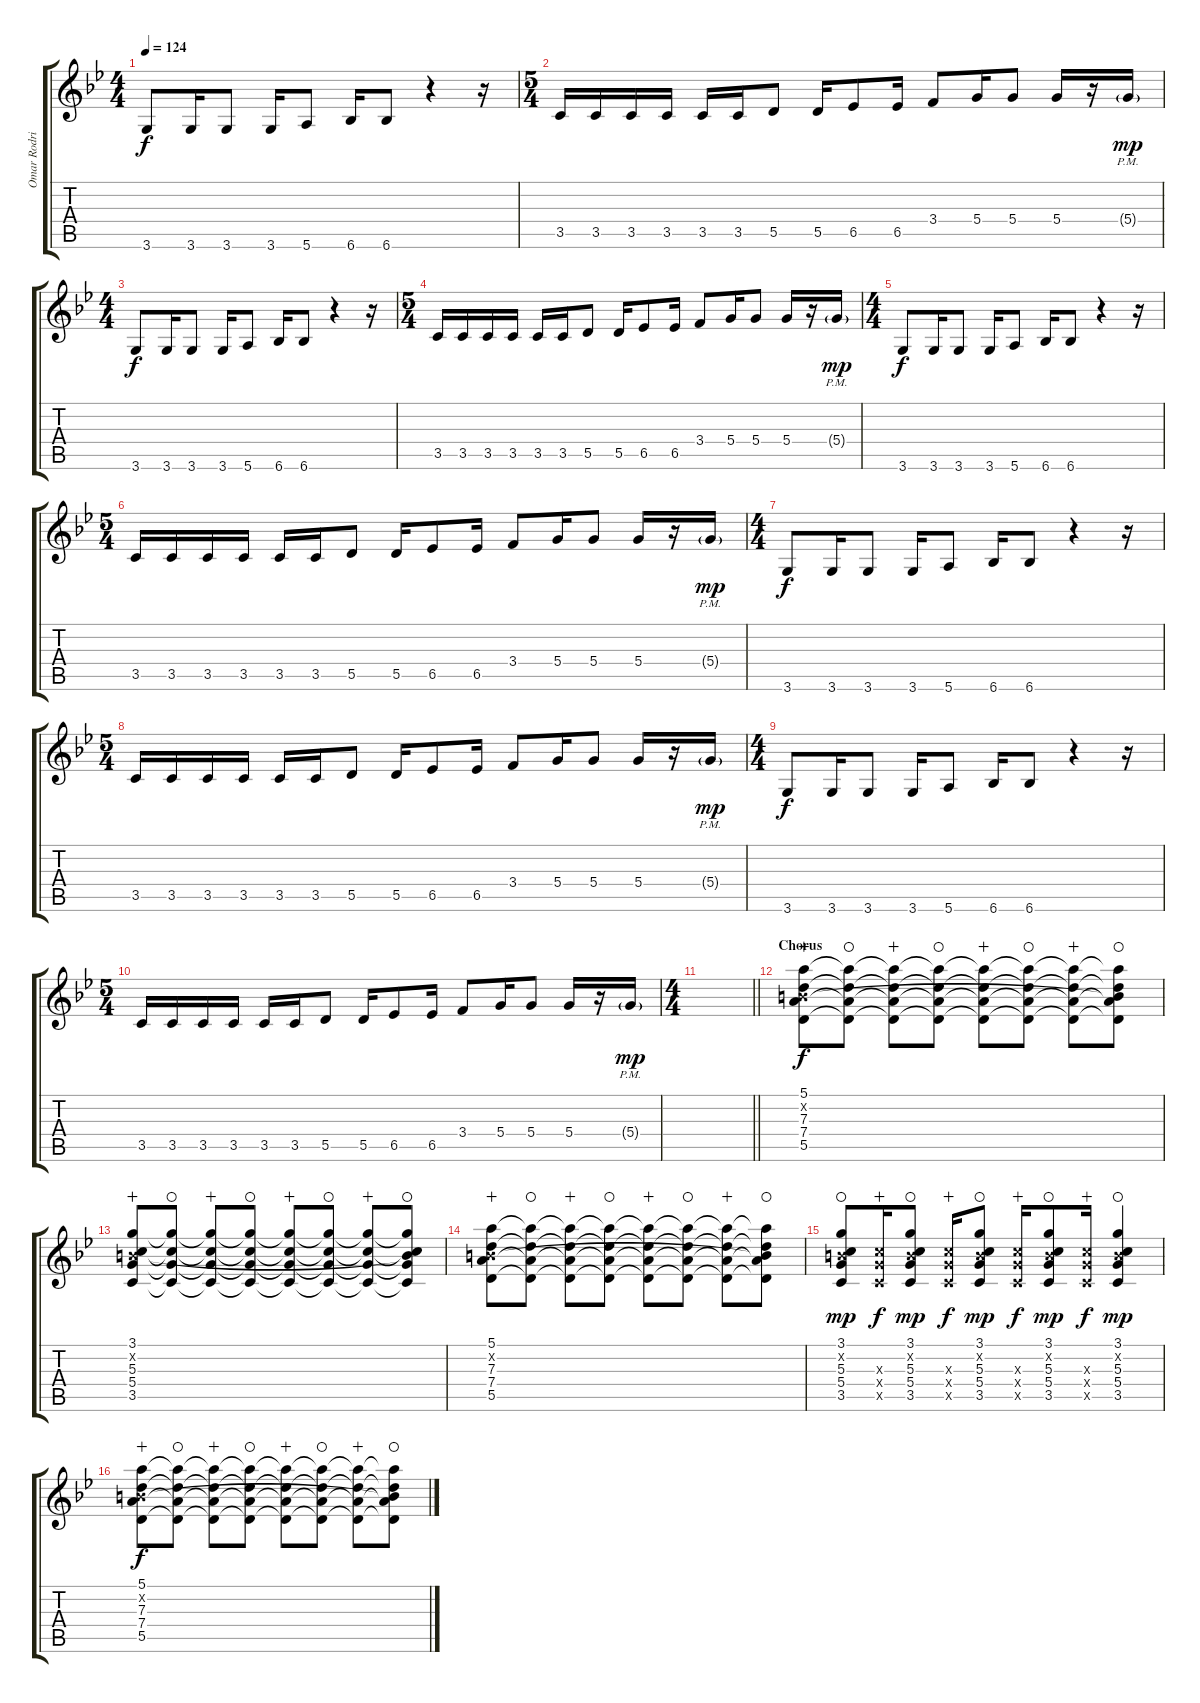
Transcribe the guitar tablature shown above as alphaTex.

\track ("Omar Rodriguez-Lopez" "Omar Rodri") {instrument overdrivenguitar}
\staff {score tabs}
\tuning (E4 B3 G3 D3 A2 E2) {hide}
\ts (4 4)
\tempo 124
\clef g2
\ks gminor
3.6.8{dy f} 3.6.16 3.6.8 3.6.16 5.6.8 6.6.16 6.6.8 r.4 r.16 |
\ts (5 4)
3.5.16 3.5.16 3.5.16 3.5.16 3.5.16 3.5.16 5.5.8 5.5.16 6.5.8 6.5.16 3.4.8 5.4.16 5.4.8 5.4.16 r.16 5.4{g pm}.16{dy mp} |
\ts (4 4)
3.6.8{dy f} 3.6.16 3.6.8 3.6.16 5.6.8 6.6.16 6.6.8 r.4 r.16 |
\ts (5 4)
3.5.16 3.5.16 3.5.16 3.5.16 3.5.16 3.5.16 5.5.8 5.5.16 6.5.8 6.5.16 3.4.8 5.4.16 5.4.8 5.4.16 r.16 5.4{g pm}.16{dy mp} |
\ts (4 4)
3.6.8{dy f} 3.6.16 3.6.8 3.6.16 5.6.8 6.6.16 6.6.8 r.4 r.16 |
\ts (5 4)
3.5.16 3.5.16 3.5.16 3.5.16 3.5.16 3.5.16 5.5.8 5.5.16 6.5.8 6.5.16 3.4.8 5.4.16 5.4.8 5.4.16 r.16 5.4{g pm}.16{dy mp} |
\ts (4 4)
3.6.8{dy f} 3.6.16 3.6.8 3.6.16 5.6.8 6.6.16 6.6.8 r.4 r.16 |
\ts (5 4)
3.5.16 3.5.16 3.5.16 3.5.16 3.5.16 3.5.16 5.5.8 5.5.16 6.5.8 6.5.16 3.4.8 5.4.16 5.4.8 5.4.16 r.16 5.4{g pm}.16{dy mp} |
\ts (4 4)
3.6.8{dy f} 3.6.16 3.6.8 3.6.16 5.6.8 6.6.16 6.6.8 r.4 r.16 |
\ts (5 4)
3.5.16 3.5.16 3.5.16 3.5.16 3.5.16 3.5.16 5.5.8 5.5.16 6.5.8 6.5.16 3.4.8 5.4.16 5.4.8 5.4.16 r.16 5.4{g pm}.16{dy mp} |
\ts (4 4)
\barLineRight lightlight
|
\section ("" "Chorus")
(5.1 0.2{x} 7.3 7.4 5.5).8{dy f balance 4 wahc} (5.1{t} 7.3{t} 7.4{t} 5.5{t}).8{waho} (5.1{t} 7.3{t} 7.4{t} 5.5{t}).8{wahc} (5.1{t} 7.3{t} 7.4{t} 5.5{t}).8{waho} (5.1{t} 7.3{t} 7.4{t} 5.5{t}).8{wahc} (5.1{t} 7.3{t} 7.4{t} 5.5{t}).8{waho} (5.1{t} 7.3{t} 7.4{t} 5.5{t}).8{wahc} (5.1{t} 0.2{t} 7.3{t} 7.4{t} 5.5{t}).8{waho} |
(3.1 0.2{x} 5.3 5.4 3.5).8{wahc} (3.1{t} 5.3{t} 5.4{t} 3.5{t}).8{waho} (3.1{t} 5.3{t} 5.4{t} 3.5{t}).8{wahc} (3.1{t} 5.3{t} 5.4{t} 3.5{t}).8{waho} (3.1{t} 5.3{t} 5.4{t} 3.5{t}).8{wahc} (3.1{t} 5.3{t} 5.4{t} 3.5{t}).8{waho} (3.1{t} 5.3{t} 5.4{t} 3.5{t}).8{wahc} (3.1{t} 0.2{t} 5.3{t} 5.4{t} 3.5{t}).8{waho} |
(5.1 0.2{x} 7.3 7.4 5.5).8{wahc} (5.1{t} 7.3{t} 7.4{t} 5.5{t}).8{waho} (5.1{t} 7.3{t} 7.4{t} 5.5{t}).8{wahc} (5.1{t} 7.3{t} 7.4{t} 5.5{t}).8{waho} (5.1{t} 7.3{t} 7.4{t} 5.5{t}).8{wahc} (5.1{t} 7.3{t} 7.4{t} 5.5{t}).8{waho} (5.1{t} 7.3{t} 7.4{t} 5.5{t}).8{wahc} (5.1{t} 0.2{t} 7.3{t} 7.4{t} 5.5{t}).8{waho} |
(3.1 0.2{x} 5.3 5.4 3.5).8{dy mp waho} (5.3{x} 5.4{x} 3.5{x}).16{dy f wahc} (3.1 0.2{x} 5.3 5.4 3.5).8{dy mp waho} (5.3{x} 5.4{x} 3.5{x}).16{dy f wahc} (3.1 0.2{x} 5.3 5.4 3.5).8{dy mp waho} (5.3{x} 5.4{x} 3.5{x}).16{dy f wahc} (3.1 0.2{x} 5.3 5.4 3.5).8{dy mp waho} (5.3{x} 5.4{x} 3.5{x}).16{dy f wahc} (3.1 0.2{x} 5.3 5.4 3.5).4{dy mp waho} |
(5.1 0.2{x} 7.3 7.4 5.5).8{dy f wahc} (5.1{t} 7.3{t} 7.4{t} 5.5{t}).8{waho} (5.1{t} 7.3{t} 7.4{t} 5.5{t}).8{wahc} (5.1{t} 7.3{t} 7.4{t} 5.5{t}).8{waho} (5.1{t} 7.3{t} 7.4{t} 5.5{t}).8{wahc} (5.1{t} 7.3{t} 7.4{t} 5.5{t}).8{waho} (5.1{t} 7.3{t} 7.4{t} 5.5{t}).8{wahc} (5.1{t} 0.2{t} 7.3{t} 7.4{t} 5.5{t}).8{waho}
